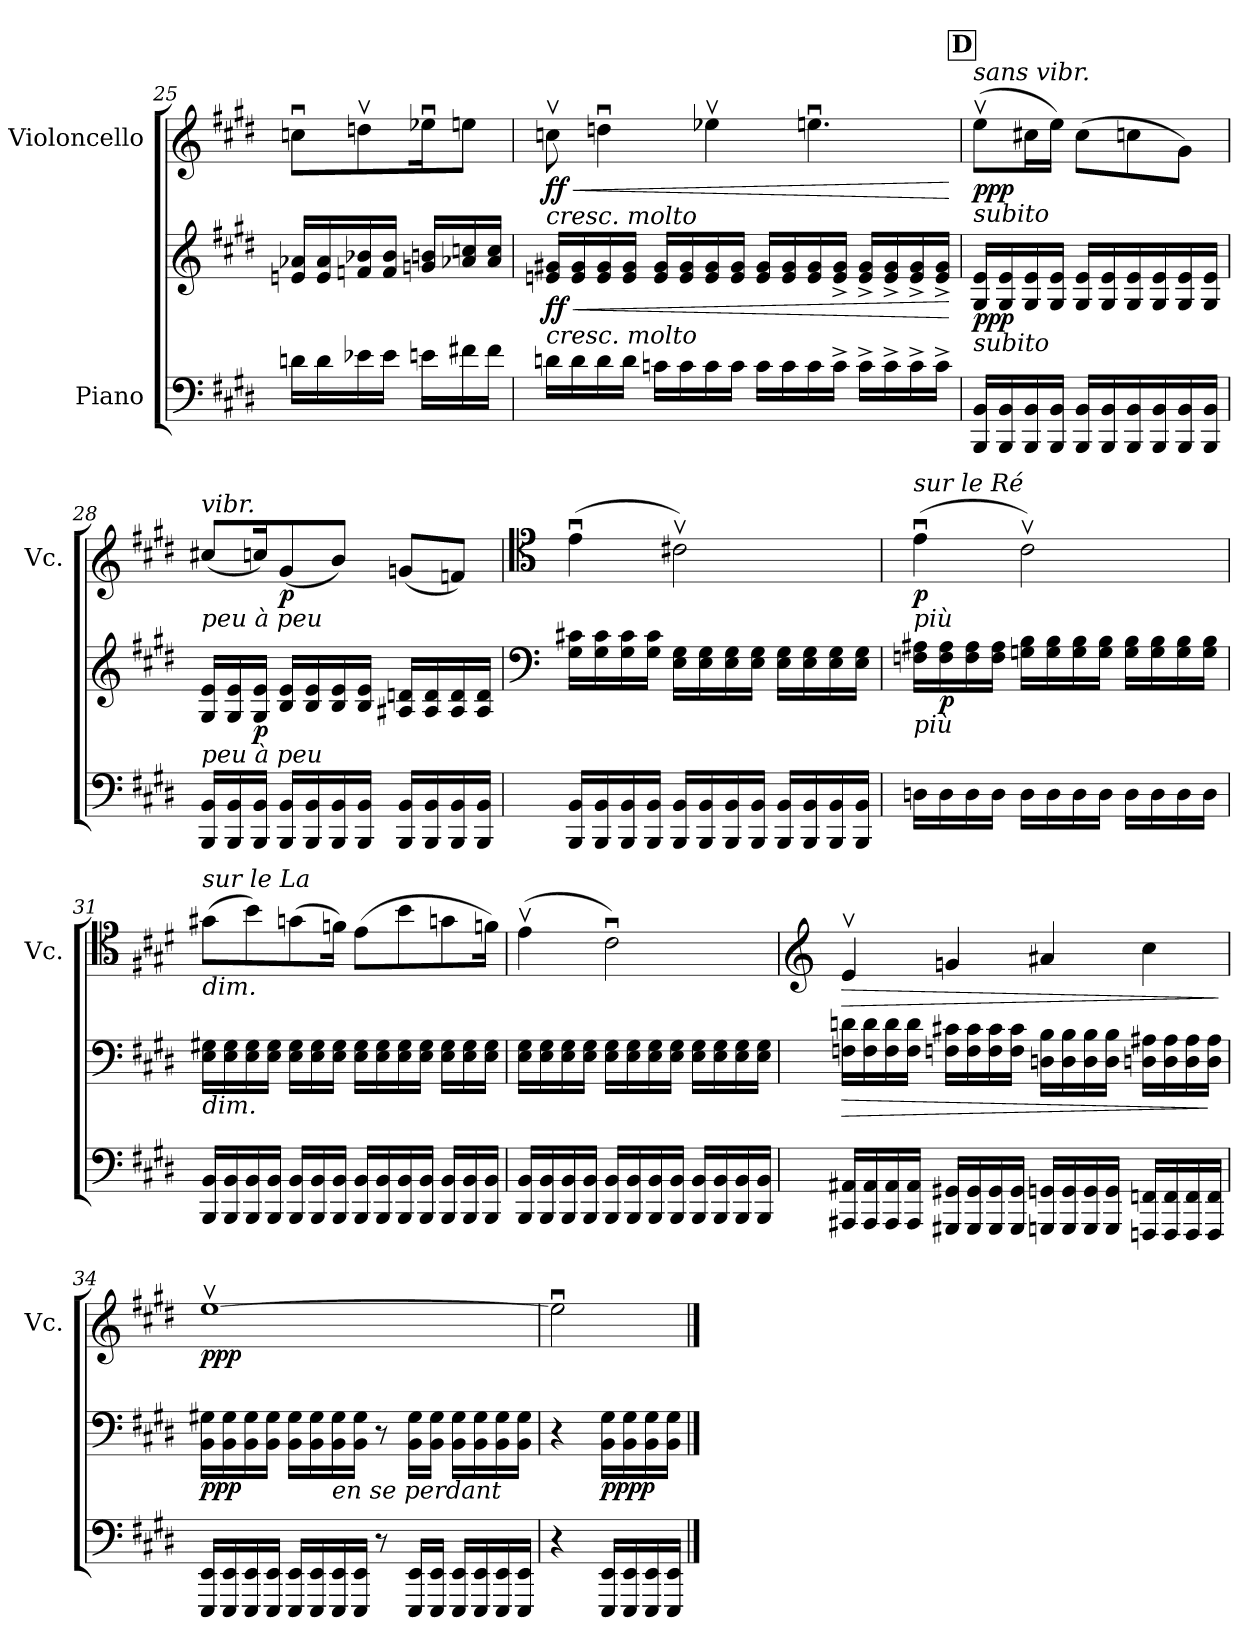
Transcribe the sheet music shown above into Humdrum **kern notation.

**kern	**kern	**dynam	**kern	**dynam
*part2	*part2	*part2	*part1	*part1
*staff3	*staff2	*staff2/3	*staff1	*staff1
*I"Piano	*	*	*I"Violoncello	*
*	*	*	*I'Vc.	*
*clefF4	*clefG2	*	*clefG2	*
*k[f#c#g#d#]	*k[f#c#g#d#]	*	*k[f#c#g#d#]	*
=25	=25	=25	=25	=25
16dn\LL	16en/ 16a-X/LL	.	8ccnu\L	.
16d\	16e/ 16a-/	.	.	.
16e-X\	16fn/ 16b-X/	.	8ddnv\	.
16e-\JJ	16f/ 16b-/JJ	.	.	.
16en\LL	16gn/ 16bn/LL	.	16ee-Xu\K	.
16f#X\	16a-X/ 16ccn/	.	8een\J	.
16f#\JJ	16a-/ 16cc/JJ	.	.	.
!!LO:LB:g=z
=26	=26	=26	=26	=26
!	!	!	!LO:TX:b:i:t=cresc. molto	!
!	!LO:TX:b:i:t=cresc. molto	!	!	!
!	!	!LO:HP:b	!	!LO:HP:b
!	!	!LO:DY:n=1:b	!	!LO:DY:n=1:b
16dn\LL	16en/ 16g#X/LL	< ff	8ccnv\	< ff
16d\	16e/ 16g#/	.	.	.
16d\	16e/ 16g#/	.	4ddnu\	.
16d\JJ	16e/ 16g#/JJ	.	.	.
16cn\LL	16e/ 16g#/LL	.	.	.
16c\	16e/ 16g#/	.	.	.
16c\	16e/ 16g#/	.	4ee-Xv\	.
16c\JJ	16e/ 16g#/JJ	.	.	.
16c\LL	16e/ 16g#/LL	.	.	.
16c\	16e/ 16g#/	.	.	.
16c\	16e/ 16g#/	.	4.eenu\	.
16c^\JJ	16e/^ 16g#/^JJ	.	.	.
16c^\LL	16e/^ 16g#/^LL	.	.	.
16c^\	16e/^ 16g#/^	.	.	.
16c^\	16e/^ 16g#/^	.	.	.
16c^\JJ	16e/^ 16g#/^JJ	.	.	.
.	.	[	.	[
!!LO:REH:place=s1:a:B:fs=14:t=D
=27	=27	=27	=27	=27
!	!	!	!LO:TX:b:i:t=subito	!
!	!	!	!LO:TX:a:i:t=sans vibr.	!
!	!LO:TX:b:i:t=subito	!	!	!
!	!	!LO:DY:b	!	!LO:DY:b
16BBB/ 16BB/LL	16G#/ 16e/LL	ppp	(>8eev\L	ppp
16BBB/ 16BB/	16G#/ 16e/	.	.	.
16BBB/ 16BB/	16G#/ 16e/	.	16cc#X\L	.
16BBB/ 16BB/JJ	16G#/ 16e/JJ	.	16ee\JJ)	.
16BBB/ 16BB/LL	16G#/ 16e/LL	.	(>8cc#\L	.
16BBB/ 16BB/	16G#/ 16e/	.	.	.
16BBB/ 16BB/	16G#/ 16e/	.	8ccn\	.
16BBB/ 16BB/	16G#/ 16e/	.	.	.
16BBB/ 16BB/	16G#/ 16e/	.	8g#\J)	.
16BBB/ 16BB/JJ	16G#/ 16e/JJ	.	.	.
!!LO:PB:g=z
=28	=28	=28	=28	=28
!	!	!	!LO:TX:a:i:t=vibr.	!
!	!	!	!LO:TX:b:i:t=peu à peu	!
!	!LO:TX:b:i:t=peu à peu	!	!	!
16BBB/ 16BB/LL	16G#/ 16e/LL	.	(<8cc#X/L	.
16BBB/ 16BB/	16G#/ 16e/	.	.	.
!	!	!LO:DY:b	!	!
16BBB/ 16BB/JJ	16G#/ 16e/JJ	p	16ccn/K)	.
!	!	!	!	!LO:DY:b
16BBB/ 16BB/LL	16B/ 16e/LL	.	(<8g#/	p
16BBB/ 16BB/	16B/ 16e/	.	.	.
16BBB/ 16BB/	16B/ 16e/	.	8b/J)	.
16BBB/ 16BB/JJ	16B/ 16e/JJ	.	.	.
16BBB/ 16BB/LL	16A#X/ 16dn/LL	.	(<8gn/L	.
16BBB/ 16BB/	16A#/ 16d/	.	.	.
16BBB/ 16BB/	16A#/ 16d/	.	8fn/J)	.
16BBB/ 16BB/JJ	16A#/ 16d/JJ	.	.	.
=29	=29	=29	=29	=29
*	*clefF4	*	*clefC4	*
16BBB/ 16BB/LL	16G#\ 16c#X\LL	.	(>4eu\	.
16BBB/ 16BB/	16G#\ 16c#\	.	.	.
16BBB/ 16BB/	16G#\ 16c#\	.	.	.
16BBB/ 16BB/JJ	16G#\ 16c#\JJ	.	.	.
16BBB/ 16BB/LL	16E\ 16G#\LL	.	2c#Xv\)	.
16BBB/ 16BB/	16E\ 16G#\	.	.	.
16BBB/ 16BB/	16E\ 16G#\	.	.	.
16BBB/ 16BB/JJ	16E\ 16G#\JJ	.	.	.
16BBB/ 16BB/LL	16E\ 16G#\LL	.	.	.
16BBB/ 16BB/	16E\ 16G#\	.	.	.
16BBB/ 16BB/	16E\ 16G#\	.	.	.
16BBB/ 16BB/JJ	16E\ 16G#\JJ	.	.	.
!!LO:LB:g=z
=30	=30	=30	=30	=30
!	!	!	!LO:TX:a:i:t=sur le Ré	!
!	!	!	!LO:TX:b:i:t=più	!
!	!LO:TX:b:i:t=più	!	!	!
!	!	!	!	!LO:DY:b
16Dn\LL	16Fn\ 16A#X\LL	.	(>4eu\	p
!	!	!LO:DY:b	!	!
16D\	16F\ 16A#\	p	.	.
16D\	16F\ 16A#\	.	.	.
16D\JJ	16F\ 16A#\JJ	.	.	.
16D\LL	16Gn\ 16B\LL	.	2c#v\)	.
16D\	16G\ 16B\	.	.	.
16D\	16G\ 16B\	.	.	.
16D\JJ	16G\ 16B\JJ	.	.	.
16D\LL	16G\ 16B\LL	.	.	.
16D\	16G\ 16B\	.	.	.
16D\	16G\ 16B\	.	.	.
16D\JJ	16G\ 16B\JJ	.	.	.
=31	=31	=31	=31	=31
!	!	!	!LO:TX:a:i:t=sur le La	!
!	!	!	!LO:TX:b:i:t=dim.	!
!	!LO:TX:b:i:t=dim.	!	!	!
16BBB/ 16BB/LL	16E\ 16G#X\LL	.	(>8g#X\L	.
16BBB/ 16BB/	16E\ 16G#\	.	.	.
16BBB/ 16BB/	16E\ 16G#\	.	8b\)	.
16BBB/ 16BB/JJ	16E\ 16G#\JJ	.	.	.
16BBB/ 16BB/LL	16E\ 16G#\LL	.	(>8gn\	.
16BBB/ 16BB/	16E\ 16G#\	.	.	.
16BBB/ 16BB/JJ	16E\ 16G#\JJ	.	16fn\Jk)	.
16BBB/ 16BB/LL	16E\ 16G#\LL	.	(>8e\L	.
16BBB/ 16BB/	16E\ 16G#\	.	.	.
16BBB/ 16BB/	16E\ 16G#\	.	8b\	.
16BBB/ 16BB/JJ	16E\ 16G#\JJ	.	.	.
16BBB/ 16BB/LL	16E\ 16G#\LL	.	8gn\	.
16BBB/ 16BB/	16E\ 16G#\	.	.	.
16BBB/ 16BB/JJ	16E\ 16G#\JJ	.	16fn\Jk)	.
!!LO:LB:g=z
=32	=32	=32	=32	=32
16BBB/ 16BB/LL	16E\ 16G#\LL	.	(>4ev\	.
16BBB/ 16BB/	16E\ 16G#\	.	.	.
16BBB/ 16BB/	16E\ 16G#\	.	.	.
16BBB/ 16BB/JJ	16E\ 16G#\JJ	.	.	.
16BBB/ 16BB/LL	16E\ 16G#\LL	.	2c#u\)	.
16BBB/ 16BB/	16E\ 16G#\	.	.	.
16BBB/ 16BB/	16E\ 16G#\	.	.	.
16BBB/ 16BB/JJ	16E\ 16G#\JJ	.	.	.
16BBB/ 16BB/LL	16E\ 16G#\LL	.	.	.
16BBB/ 16BB/	16E\ 16G#\	.	.	.
16BBB/ 16BB/	16E\ 16G#\	.	.	.
16BBB/ 16BB/JJ	16E\ 16G#\JJ	.	.	.
=33	=33	=33	=33	=33
*	*	*	*clefG2	*
!	!	!LO:HP:b	!	!LO:HP:b
16AAA#X/ 16AA#X/LL	16Fn\ 16dn\LL	>	4ev/	>
16AAA#/ 16AA#/	16F\ 16d\	.	.	.
16AAA#/ 16AA#/	16F\ 16d\	.	.	.
16AAA#/ 16AA#/JJ	16F\ 16d\JJ	.	.	.
16GGG#X/ 16GG#X/LL	16Fn\ 16c#X\LL	.	4gn/	.
16GGG#/ 16GG#/	16F\ 16c#\	.	.	.
16GGG#/ 16GG#/	16F\ 16c#\	.	.	.
16GGG#/ 16GG#/JJ	16F\ 16c#\JJ	.	.	.
16GGGn/ 16GGn/LL	16Dn\ 16B\LL	.	4a#X/	.
16GGG/ 16GG/	16D\ 16B\	.	.	.
16GGG/ 16GG/	16D\ 16B\	.	.	.
16GGG/ 16GG/JJ	16D\ 16B\JJ	.	.	.
16FFFn/ 16FFn/LL	16Dn\ 16A#X\LL	.	4cc#\	.
16FFF/ 16FF/	16D\ 16A#\	.	.	.
16FFF/ 16FF/	16D\ 16A#\	.	.	.
16FFF/ 16FF/JJ	16D\ 16A#\JJ	]	.	.
.	.	.	.	]
!!LO:LB:g=z
=34	=34	=34	=34	=34
!	!	!LO:DY:b	!	!LO:DY:b
16EEE/ 16EE/LL	16BB\ 16G#X\LL	ppp	[1eev	ppp
16EEE/ 16EE/	16BB\ 16G#\	.	.	.
16EEE/ 16EE/	16BB\ 16G#\	.	.	.
16EEE/ 16EE/JJ	16BB\ 16G#\JJ	.	.	.
16EEE/ 16EE/LL	16BB\ 16G#\LL	.	.	.
16EEE/ 16EE/	16BB\ 16G#\	.	.	.
!	!LO:TX:b:i:t=en se perdant	!	!	!
16EEE/ 16EE/	16BB\ 16G#\	.	.	.
16EEE/ 16EE/JJ	16BB\ 16G#\JJ	.	.	.
8r	8r	.	.	.
16EEE/ 16EE/LL	16BB\ 16G#\LL	.	.	.
16EEE/ 16EE/JJ	16BB\ 16G#\JJ	.	.	.
16EEE/ 16EE/LL	16BB\ 16G#\LL	.	.	.
16EEE/ 16EE/	16BB\ 16G#\	.	.	.
16EEE/ 16EE/	16BB\ 16G#\	.	.	.
16EEE/ 16EE/JJ	16BB\ 16G#\JJ	.	.	.
=35	=35	=35	=35	=35
4r	4r	.	2eeu\]	.
!	!	!LO:DY:b	!	!
16EEE/ 16EE/LL	16BB\ 16G#\LL	pppp	.	.
16EEE/ 16EE/	16BB\ 16G#\	.	.	.
16EEE/ 16EE/	16BB\ 16G#\	.	.	.
16EEE/ 16EE/JJ	16BB\ 16G#\JJ	.	.	.
==	==	==	==	==
*-	*-	*-	*-	*-
